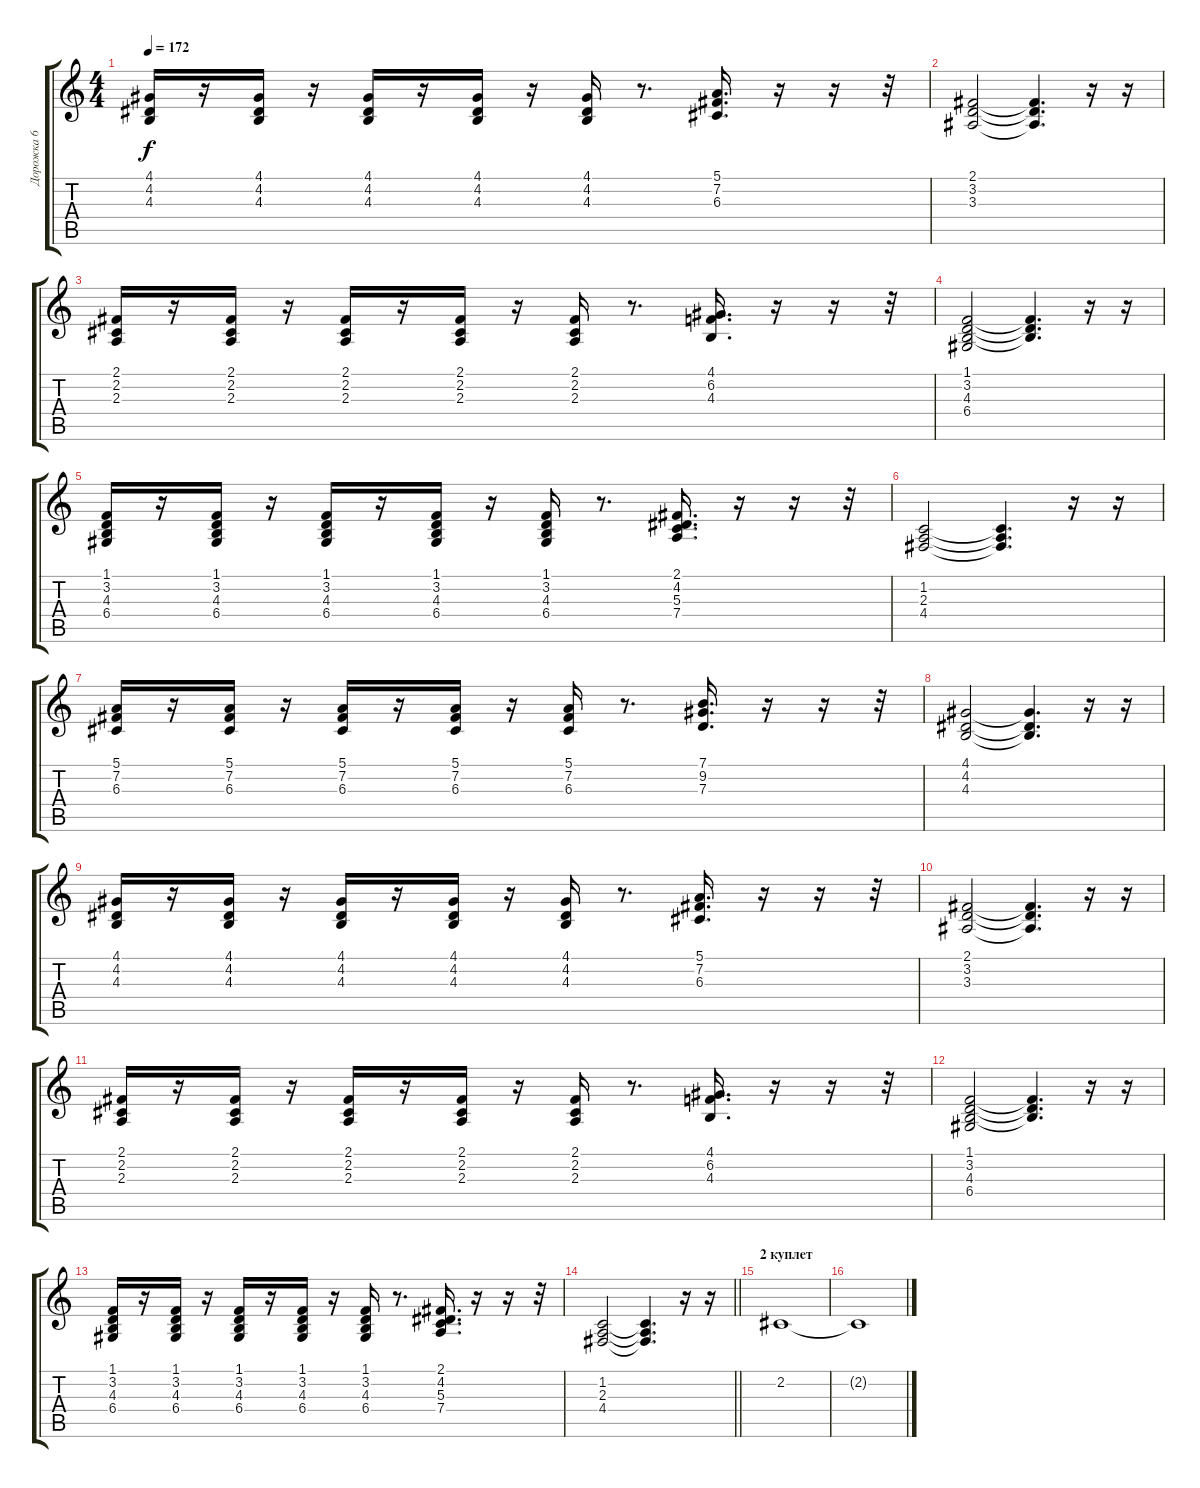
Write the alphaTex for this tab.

\track ("Дорожка 6" "Дорожка 6") {instrument tremolostrings}
\staff {score tabs}
\tuning (E4 B3 G3 D3 A2 E2) {hide}
\ts (4 4)
\tempo 172
\clef g2
\ks c
(4.1 4.2 4.3).16{dy f} r.16 (4.1 4.2 4.3).16 r.16 (4.1 4.2 4.3).16 r.16 (4.1 4.2 4.3).16 r.16 (4.1 4.2 4.3).16 r.8{d} (5.1 7.2 6.3).16{d} r.16 r.16 r.32 |
(2.1 3.2 3.3).2 (2.1{t} 3.2{t} 3.3{t}).4{d} r.16 r.16 |
(2.1 2.2 2.3).16 r.16 (2.1 2.2 2.3).16 r.16 (2.1 2.2 2.3).16 r.16 (2.1 2.2 2.3).16 r.16 (2.1 2.2 2.3).16 r.8{d} (4.1 6.2 4.3).16{d} r.16 r.16 r.32 |
(1.1 3.2 4.3 6.4).2 (1.1{t} 3.2{t} 4.3{t}).4{d} r.16 r.16 |
(1.1 3.2 4.3 6.4).16 r.16 (1.1 3.2 4.3 6.4).16 r.16 (1.1 3.2 4.3 6.4).16 r.16 (1.1 3.2 4.3 6.4).16 r.16 (1.1 3.2 4.3 6.4).16 r.8{d} (2.1 4.2 5.3 7.4).16{d} r.16 r.16 r.32 |
(1.2 2.3 4.4).2 (1.2{t} 2.3{t} 4.4{t}).4{d} r.16 r.16 |
(5.1 7.2 6.3).16 r.16 (5.1 7.2 6.3).16 r.16 (5.1 7.2 6.3).16 r.16 (5.1 7.2 6.3).16 r.16 (5.1 7.2 6.3).16 r.8{d} (7.1 9.2 7.3).16{d} r.16 r.16 r.32 |
(4.1 4.2 4.3).2 (4.1{t} 4.2{t} 4.3{t}).4{d} r.16 r.16 |
(4.1 4.2 4.3).16 r.16 (4.1 4.2 4.3).16 r.16 (4.1 4.2 4.3).16 r.16 (4.1 4.2 4.3).16 r.16 (4.1 4.2 4.3).16 r.8{d} (5.1 7.2 6.3).16{d} r.16 r.16 r.32 |
(2.1 3.2 3.3).2 (2.1{t} 3.2{t} 3.3{t}).4{d} r.16 r.16 |
(2.1 2.2 2.3).16 r.16 (2.1 2.2 2.3).16 r.16 (2.1 2.2 2.3).16 r.16 (2.1 2.2 2.3).16 r.16 (2.1 2.2 2.3).16 r.8{d} (4.1 6.2 4.3).16{d} r.16 r.16 r.32 |
(1.1 3.2 4.3 6.4).2 (1.1{t} 3.2{t} 4.3{t}).4{d} r.16 r.16 |
(1.1 3.2 4.3 6.4).16 r.16 (1.1 3.2 4.3 6.4).16 r.16 (1.1 3.2 4.3 6.4).16 r.16 (1.1 3.2 4.3 6.4).16 r.16 (1.1 3.2 4.3 6.4).16 r.8{d} (2.1 4.2 5.3 7.4).16{d} r.16 r.16 r.32 |
\barLineRight lightlight
(1.2 2.3 4.4).2 (1.2{t} 2.3{t} 4.4{t}).4{d} r.16 r.16 |
\section ("" "2 куплет")
2.2.1 |
2.2{t}.1
